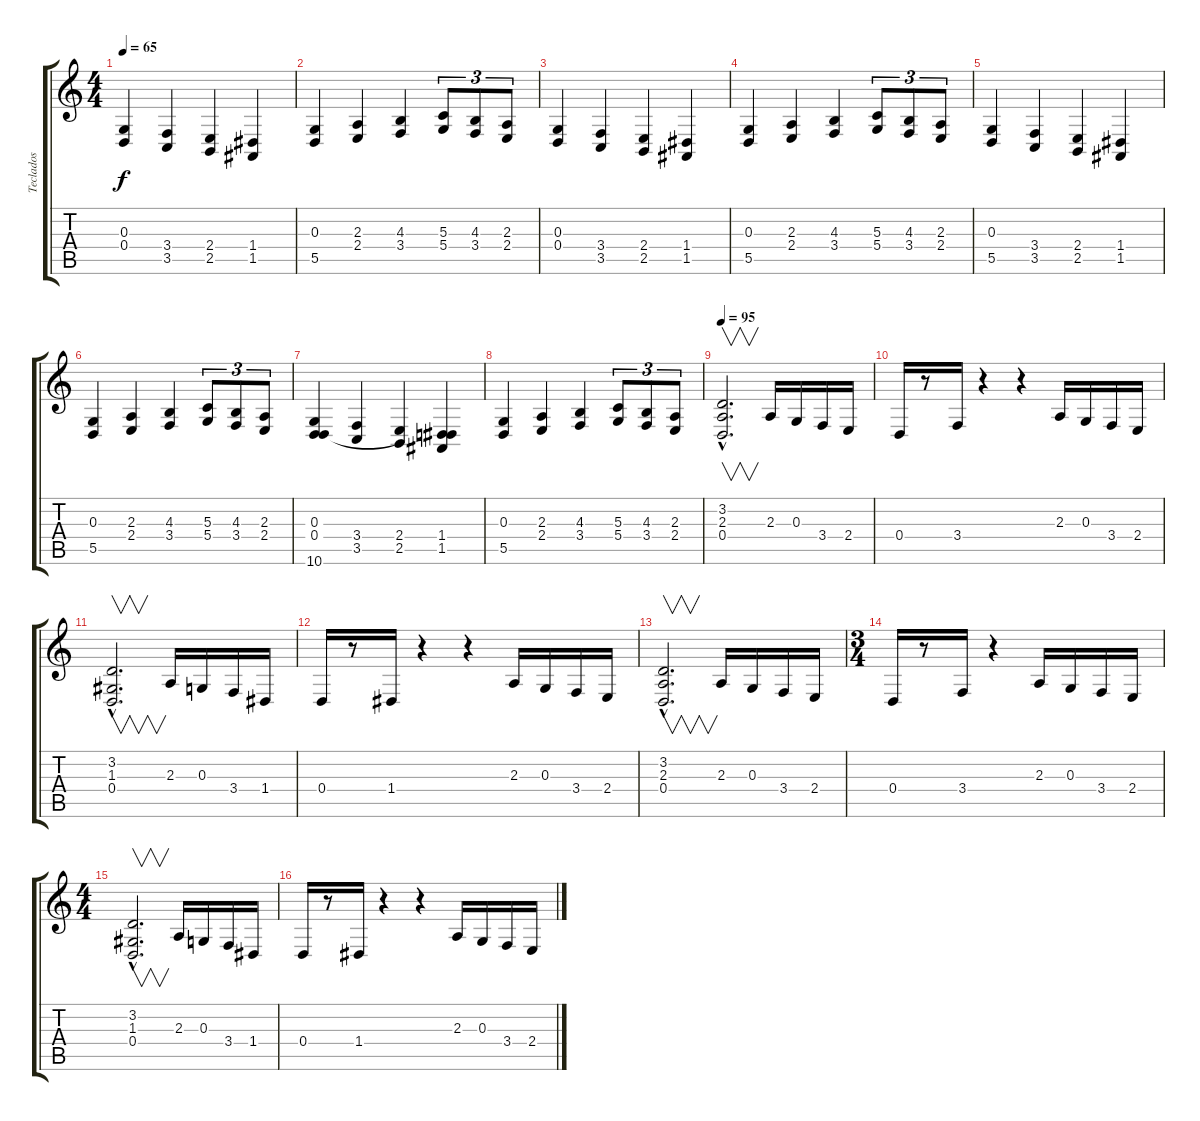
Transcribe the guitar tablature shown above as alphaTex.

\track ("Teclados" "Teclados") {instrument synthbrass1}
\staff {score tabs}
\tuning (E4 B3 G3 D3 A2 E2) {hide}
\ts (4 4)
\tempo 65
\clef g2
\ks c
(0.3 0.4).4{dy f instrument stringensemble1} (3.4 3.5).4 (2.4 2.5).4 (1.4 1.5).4 |
(0.3 5.5).4 (2.3 2.4).4 (4.3 3.4).4 (5.3 5.4).8{tu (3 2)} (4.3 3.4).8{tu (3 2)} (2.3 2.4).8{tu (3 2)} |
(0.3 0.4).4{instrument stringensemble1} (3.4 3.5).4 (2.4 2.5).4 (1.4 1.5).4 |
(0.3 5.5).4 (2.3 2.4).4 (4.3 3.4).4 (5.3 5.4).8{tu (3 2)} (4.3 3.4).8{tu (3 2)} (2.3 2.4).8{tu (3 2)} |
(0.3 5.5).4 (3.4 3.5).4 (2.4 2.5).4 (1.4 1.5).4 |
(0.3 5.5).4 (2.3 2.4).4 (4.3 3.4).4 (5.3 5.4).8{tu (3 2)} (4.3 3.4).8{tu (3 2)} (2.3 2.4).8{tu (3 2)} |
(0.3 0.4 10.6).4 (3.4 3.5).4 (2.4 2.5).4 (1.4 1.5 10.6{t}).4 |
(0.3 5.5).4 (2.3 2.4).4 (4.3 3.4).4 (5.3 5.4).8{tu (3 2)} (4.3 3.4).8{tu (3 2)} (2.3 2.4).8{tu (3 2)} |
\tempo 95
(3.2{hac} 2.3{hac} 0.4{hac}).2{v d instrument synthbrass1} 2.3.16 0.3.16 3.4.16 2.4.16 |
0.4.16 r.8 3.4.16 r.4 r.4 2.3.16 0.3.16 3.4.16 2.4.16 |
(3.2{hac} 1.3{hac} 0.4{hac}).2{v d} 2.3.16 0.3.16 3.4.16 1.4.16 |
0.4.16 r.8 1.4.16 r.4 r.4 2.3.16 0.3.16 3.4.16 2.4.16 |
(3.2{hac} 2.3{hac} 0.4{hac}).2{v d} 2.3.16 0.3.16 3.4.16 2.4.16 |
\ts (3 4)
0.4.16 r.8 3.4.16 r.4 2.3.16 0.3.16 3.4.16 2.4.16 |
\ts (4 4)
(3.2{hac} 1.3{hac} 0.4{hac}).2{v d} 2.3.16 0.3.16 3.4.16 1.4.16 |
0.4.16 r.8 1.4.16 r.4 r.4 2.3.16 0.3.16 3.4.16 2.4.16
